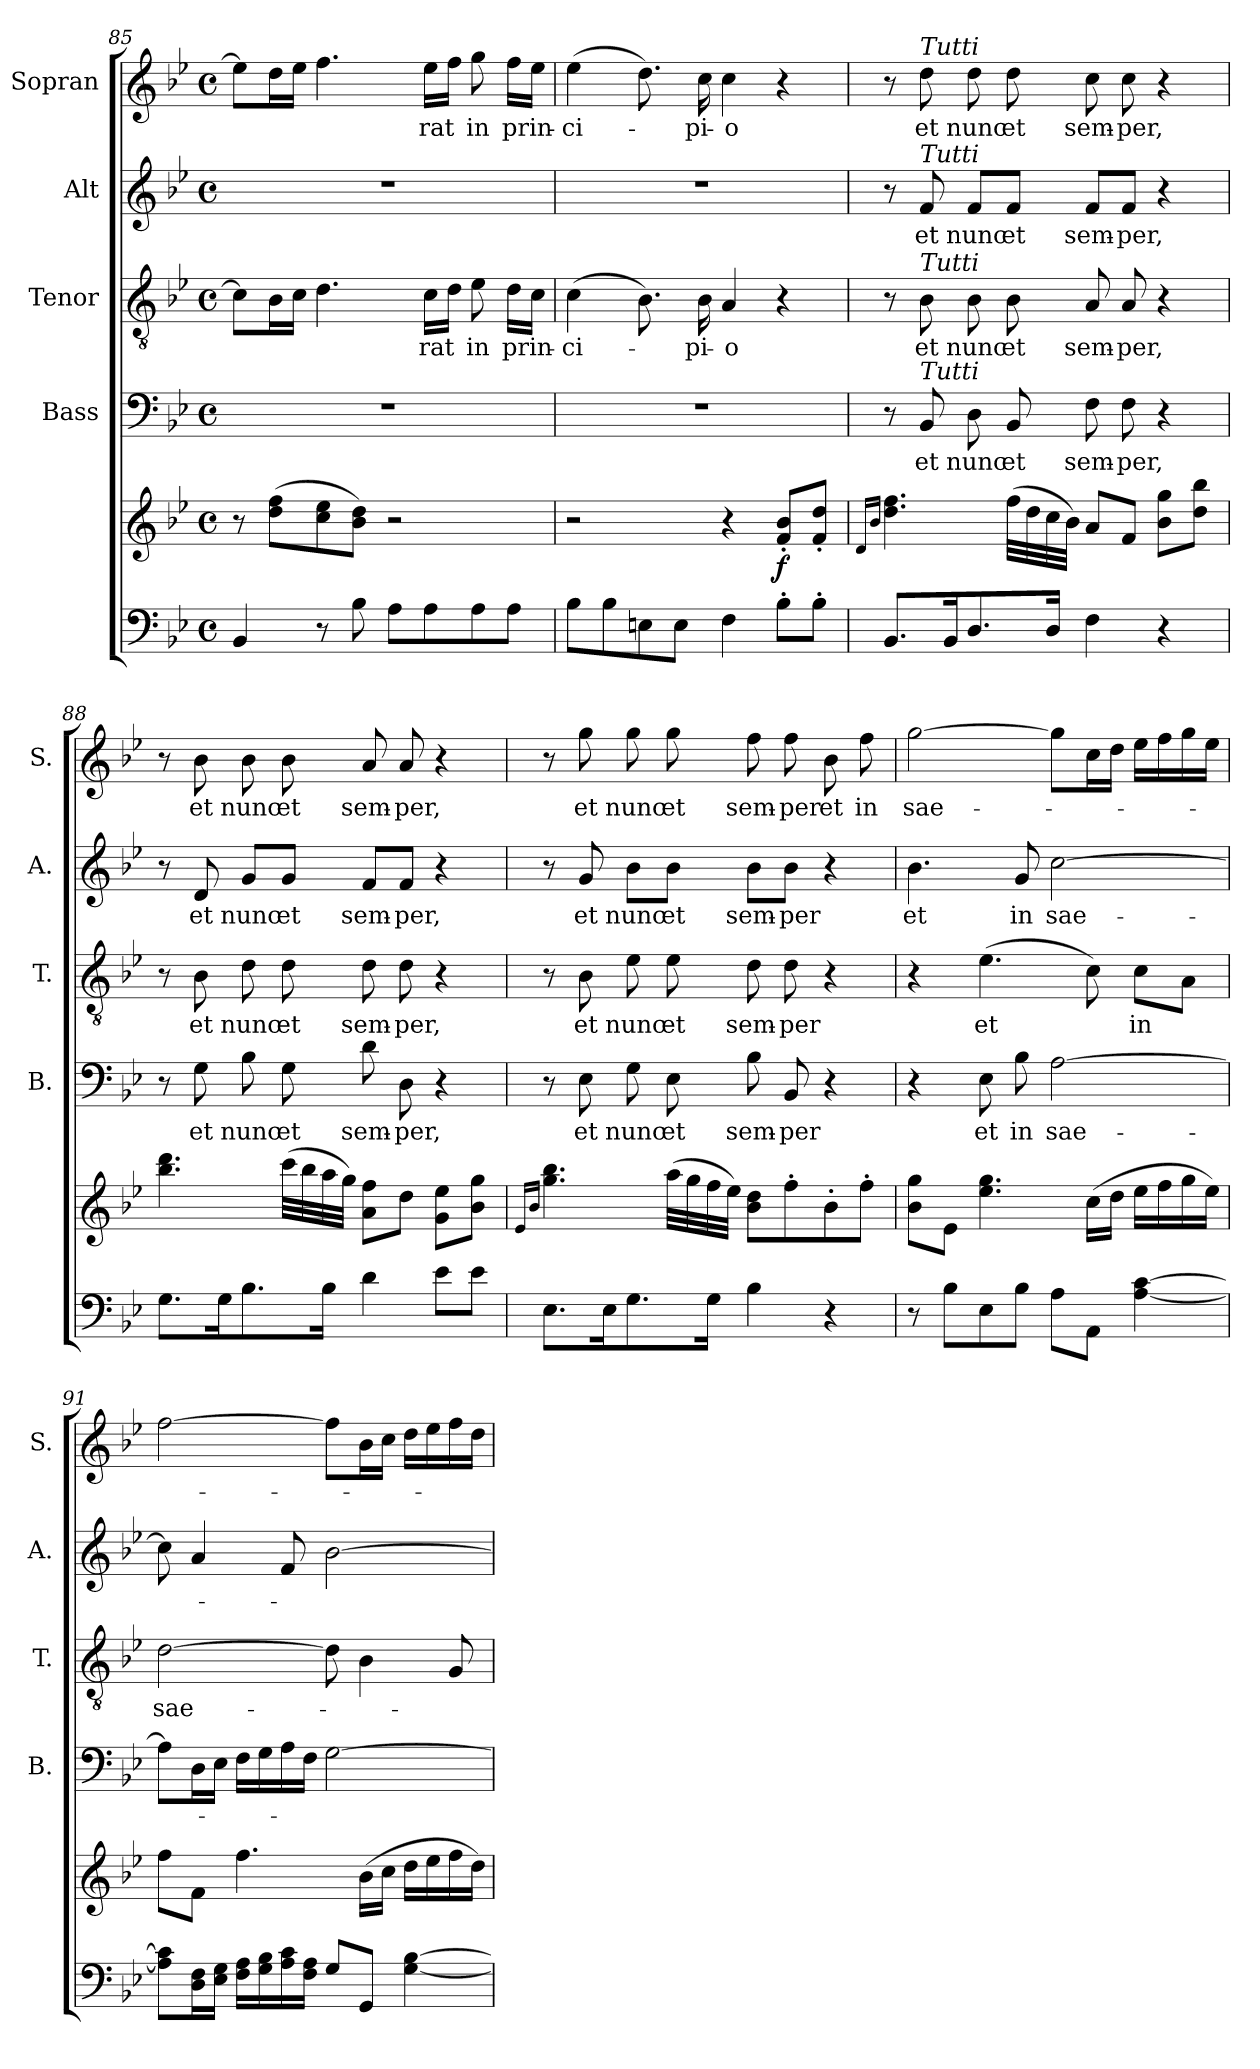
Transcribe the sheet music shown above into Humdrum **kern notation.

**kern	**kern	**dynam	**kern	**text	**kern	**text	**kern	**text	**kern	**text
*part5	*part5	*part5	*part4	*part4	*part3	*part3	*part2	*part2	*part1	*part1
*staff6	*staff5	*staff5/6	*staff4	*staff4	*staff3	*staff3	*staff2	*staff2	*staff1	*staff1
*	*	*	*I"Bass	*	*I"Tenor	*	*I"Alt	*	*I"Sopran	*
*	*	*	*I'B.	*	*I'T.	*	*I'A.	*	*I'S.	*
!!LO:LB:g=z
*clefF4	*clefG2	*	*clefF4	*	*clefGv2	*	*clefG2	*	*clefG2	*
*k[b-e-]	*k[b-e-]	*	*k[b-e-]	*	*k[b-e-]	*	*k[b-e-]	*	*k[b-e-]	*
*B-:	*B-:	*	*B-:	*	*B-:	*	*B-:	*	*B-:	*
*M4/4	*M4/4	*	*M4/4	*	*M4/4	*	*M4/4	*	*M4/4	*
*met(c)	*met(c)	*	*met(c)	*	*met(c)	*	*met(c)	*	*met(c)	*
=85	=85	=85	=85	=85	=85	=85	=85	=85	=85	=85
4BB-/	8r	.	1r	.	8c\L]	.	1r	.	8ee-\L]	.
.	(>8dd\ 8ff\L	.	.	.	16B-\L	.	.	.	16dd\L	.
.	.	.	.	.	16c\JJ	.	.	.	16ee-\JJ	.
8r	8cc\ 8ee-\	.	.	.	4.d\	.	.	.	4.ff\	.
8B-\	8b-\ 8dd\J)	.	.	.	.	.	.	.	.	.
8A\L	2r	.	.	.	.	.	.	.	.	.
!	!	!	!	!	!	!LO:LY:b	!	!	!	!LO:LY:b
8A\	.	.	.	.	16c\LL	-rat	.	.	16ee-\LL	-rat
.	.	.	.	.	16d\JJ	.	.	.	16ff\JJ	.
!	!	!	!	!	!	!LO:LY:b	!	!	!	!LO:LY:b
8A\	.	.	.	.	8e-\	in	.	.	8gg\	in
!	!	!	!	!	!	!LO:LY:b	!	!	!	!LO:LY:b
8A\J	.	.	.	.	16d\LL	prin-	.	.	16ff\LL	prin-
.	.	.	.	.	16c\JJ	.	.	.	16ee-\JJ	.
=86	=86	=86	=86	=86	=86	=86	=86	=86	=86	=86
!	!	!	!	!	!	!LO:LY:b	!	!	!	!LO:LY:b
8B-\L	2r	.	1r	.	(>4c\	-ci-	1r	.	(>4ee-\	-ci-
8B-\	.	.	.	.	.	.	.	.	.	.
8En\	.	.	.	.	8.B-\)	.	.	.	8.dd\)	.
8E\J	.	.	.	.	.	.	.	.	.	.
!	!	!	!	!	!	!LO:LY:b	!	!	!	!LO:LY:b
.	.	.	.	.	16B-\	-pi-	.	.	16cc\	-pi-
!	!	!	!	!	!	!LO:LY:b	!	!	!	!LO:LY:b
4F\	4r	.	.	.	4A/	-o	.	.	4cc\	-o
!	!	!LO:DY:b	!	!	!	!	!	!	!	!
8B-'>\L	8f/'< 8b-/'<L	f	.	.	4r	.	.	.	4r	.
8B-'>\J	8f/'< 8dd/'<J	.	.	.	.	.	.	.	.	.
=87	=87	=87	=87	=87	=87	=87	=87	=87	=87	=87
.	16qd/LL	.	.	.	.	.	.	.	.	.
.	16qb-/JJ	.	.	.	.	.	.	.	.	.
8.BB-/L	4.dd\ 4.ff\	.	8r	.	8r	.	8r	.	8r	.
!	!	!	!	!	!	!	!	!	!LO:TX:a:i:t=Tutti	!
!	!	!	!	!	!	!	!LO:TX:a:i:t=Tutti	!	!	!
!	!	!	!	!	!LO:TX:a:i:t=Tutti	!	!	!	!	!
!	!	!	!LO:TX:a:i:t=Tutti	!	!	!	!	!	!	!
!	!	!	!	!LO:LY:b	!	!LO:LY:b	!	!LO:LY:b	!	!LO:LY:b
.	.	.	8BB-/	et	8B-\	et	8f/	et	8dd\	et
16BB-/k	.	.	.	.	.	.	.	.	.	.
!	!	!	!	!LO:LY:b	!	!LO:LY:b	!	!LO:LY:b	!	!LO:LY:b
8.D/	.	.	8D\	nunc	8B-\	nunc	8f/L	nunc	8dd\	nunc
!	!	!	!	!LO:LY:b	!	!LO:LY:b	!	!LO:LY:b	!	!LO:LY:b
.	(>32ff\LLL	.	8BB-/	et	8B-\	et	8f/J	et	8dd\	et
.	32dd\	.	.	.	.	.	.	.	.	.
16D/Jk	32cc\	.	.	.	.	.	.	.	.	.
.	32b-\JJJ)	.	.	.	.	.	.	.	.	.
!	!	!	!	!LO:LY:b	!	!LO:LY:b	!	!LO:LY:b	!	!LO:LY:b
4F\	8a/L	.	8F\	sem-	8A/	sem-	8f/L	sem-	8cc\	sem-
!	!	!	!	!LO:LY:b	!	!LO:LY:b	!	!LO:LY:b	!	!LO:LY:b
.	8f/J	.	8F\	-per,	8A/	-per,	8f/J	-per,	8cc\	-per,
4r	8b-\ 8gg\L	.	4r	.	4r	.	4r	.	4r	.
.	8dd\ 8bb-\J	.	.	.	.	.	.	.	.	.
!!LO:PB:g=z
=88	=88	=88	=88	=88	=88	=88	=88	=88	=88	=88
8.G\L	4.bb-\ 4.ddd\	.	8r	.	8r	.	8r	.	8r	.
!	!	!	!	!LO:LY:b	!	!LO:LY:b	!	!LO:LY:b	!	!LO:LY:b
.	.	.	8G\	et	8B-\	et	8d/	et	8b-\	et
16G\k	.	.	.	.	.	.	.	.	.	.
!	!	!	!	!LO:LY:b	!	!LO:LY:b	!	!LO:LY:b	!	!LO:LY:b
8.B-\	.	.	8B-\	nunc	8d\	nunc	8g/L	nunc	8b-\	nunc
!	!	!	!	!LO:LY:b	!	!LO:LY:b	!	!LO:LY:b	!	!LO:LY:b
.	(>32ccc\LLL	.	8G\	et	8d\	et	8g/J	et	8b-\	et
.	32bb-\	.	.	.	.	.	.	.	.	.
16B-\Jk	32aa\	.	.	.	.	.	.	.	.	.
.	32gg\JJJ)	.	.	.	.	.	.	.	.	.
!	!	!	!	!LO:LY:b	!	!LO:LY:b	!	!LO:LY:b	!	!LO:LY:b
4d\	8a\ 8ff\L	.	8d\	sem-	8d\	sem-	8f/L	sem-	8a/	sem-
!	!	!	!	!LO:LY:b	!	!LO:LY:b	!	!LO:LY:b	!	!LO:LY:b
.	8dd\J	.	8D\	-per,	8d\	-per,	8f/J	-per,	8a/	-per,
8e-\L	8g\ 8ee-\L	.	4r	.	4r	.	4r	.	4r	.
8e-\J	8b-\ 8gg\J	.	.	.	.	.	.	.	.	.
=89	=89	=89	=89	=89	=89	=89	=89	=89	=89	=89
.	16qe-/LL	.	.	.	.	.	.	.	.	.
.	16qb-/JJ	.	.	.	.	.	.	.	.	.
8.E-\L	4.gg\ 4.bb-\	.	8r	.	8r	.	8r	.	8r	.
!	!	!	!	!LO:LY:b	!	!LO:LY:b	!	!LO:LY:b	!	!LO:LY:b
.	.	.	8E-\	et	8B-\	et	8g/	et	8gg\	et
16E-\k	.	.	.	.	.	.	.	.	.	.
!	!	!	!	!LO:LY:b	!	!LO:LY:b	!	!LO:LY:b	!	!LO:LY:b
8.G\	.	.	8G\	nunc	8e-\	nunc	8b-\L	nunc	8gg\	nunc
!	!	!	!	!LO:LY:b	!	!LO:LY:b	!	!LO:LY:b	!	!LO:LY:b
.	(>32aa\LLL	.	8E-\	et	8e-\	et	8b-\J	et	8gg\	et
.	32gg\	.	.	.	.	.	.	.	.	.
16G\Jk	32ff\	.	.	.	.	.	.	.	.	.
.	32ee-\JJJ)	.	.	.	.	.	.	.	.	.
!	!	!	!	!LO:LY:b	!	!LO:LY:b	!	!LO:LY:b	!	!LO:LY:b
4B-\	8b-\ 8dd\L	.	8B-\	sem-	8d\	sem-	8b-\L	sem-	8ff\	sem-
!	!	!	!	!LO:LY:b	!	!LO:LY:b	!	!LO:LY:b	!	!LO:LY:b
.	8ff'>\	.	8BB-/	-per	8d\	-per	8b-\J	-per	8ff\	-per
!	!	!	!	!	!	!	!	!	!	!LO:LY:b
4r	8b-'>\	.	4r	.	4r	.	4r	.	8b-\	et
!	!	!	!	!	!	!	!	!	!	!LO:LY:b
.	8ff'>\J	.	.	.	.	.	.	.	8ff\	in
=90	=90	=90	=90	=90	=90	=90	=90	=90	=90	=90
!	!	!	!	!	!	!	!	!LO:LY:b	!	!LO:LY:b
8r	8b-\ 8gg\L	.	4r	.	4r	.	4.b-\	et	[2gg\	sae-
8B-\L	8e-\J	.	.	.	.	.	.	.	.	.
!	!	!	!	!LO:LY:b	!	!LO:LY:b	!	!	!	!
8E-\	4.ee-\ 4.gg\	.	8E-\	et	(>4.e-\	et	.	.	.	.
!	!	!	!	!LO:LY:b	!	!	!	!LO:LY:b	!	!
8B-\J	.	.	8B-\	in	.	.	8g/	in	.	.
!	!	!	!	!LO:LY:b	!	!	!	!LO:LY:b	!	!
8A\L	.	.	[2A\	sae-	.	.	[2cc\	sae-	8gg\L]	.
8AA\J	(>16cc\LL	.	.	.	8c\)	.	.	.	16cc\L	.
.	16dd\JJ	.	.	.	.	.	.	.	16dd\JJ	.
!	!	!	!	!	!	!LO:LY:b	!	!	!	!
[4A\ [4c\	16ee-\LL	.	.	.	8c\L	in	.	.	16ee-\LL	.
.	16ff\	.	.	.	.	.	.	.	16ff\	.
.	16gg\	.	.	.	8A\J	.	.	.	16gg\	.
.	16ee-\JJ)	.	.	.	.	.	.	.	16ee-\JJ	.
!!LO:LB:g=z
=91	=91	=91	=91	=91	=91	=91	=91	=91	=91	=91
!	!	!	!	!	!	!LO:LY:b	!	!	!	!
8A\] 8c\]L	8ff\L	.	8A\L]	.	[2d\	sae-	8cc\]	.	[2ff\	.
16D\ 16F\L	8f\J	.	16D\L	.	.	.	4a/	.	.	.
16E-\ 16G\JJ	.	.	16E-\JJ	.	.	.	.	.	.	.
16F\ 16A\LL	4.ff\	.	16F\LL	.	.	.	.	.	.	.
16G\ 16B-\	.	.	16G\	.	.	.	.	.	.	.
16A\ 16c\	.	.	16A\	.	.	.	8f/	.	.	.
16F\ 16A\JJ	.	.	16F\JJ	.	.	.	.	.	.	.
8G/L	.	.	[2G\	.	8d\]	.	[2b-\	.	8ff\L]	.
8GG/J	(>16b-\LL	.	.	.	4B-\	.	.	.	16b-\L	.
.	16cc\JJ	.	.	.	.	.	.	.	16cc\JJ	.
[4G\ [4B-\	16dd\LL	.	.	.	.	.	.	.	16dd\LL	.
.	16ee-\	.	.	.	.	.	.	.	16ee-\	.
.	16ff\	.	.	.	8G/	.	.	.	16ff\	.
.	16dd\JJ)	.	.	.	.	.	.	.	16dd\JJ	.
=	=	=	=	=	=	=	=	=	=	=
*-	*-	*-	*-	*-	*-	*-	*-	*-	*-	*-
